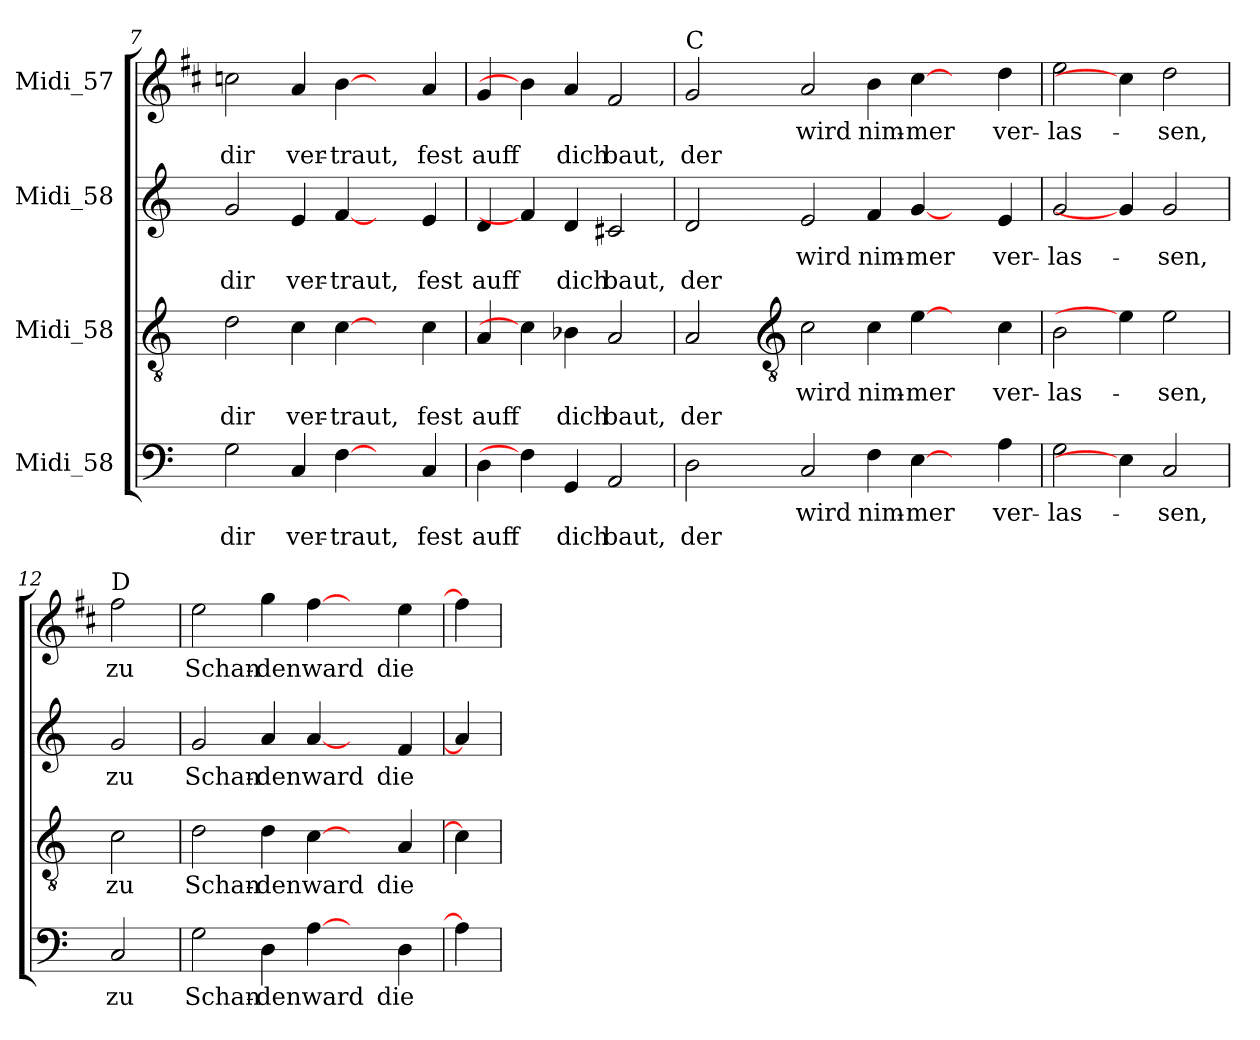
**kern	**text	**text	**kern	**text	**text	**kern	**text	**text	**kern	**text	**text
*part4	*part4	*part4	*part3	*part3	*part3	*part2	*part2	*part2	*part1	*part1	*part1
*staff4	*staff4	*staff4	*staff3	*staff3	*staff3	*staff2	*staff2	*staff2	*staff1	*staff1	*staff1
*I"Midi_58	*	*	*I"Midi_58	*	*	*I"Midi_58	*	*	*I"Midi_57	*	*
*clefF4	*	*	*clefGv2	*	*	*clefG2	*	*	*clefG2	*	*
*	*	*	*	*	*	*	*	*	*ITrd1c2	*	*
*k[]	*	*	*k[]	*	*	*k[]	*	*	*k[]	*	*
*C:	*	*	*C:	*	*	*C:	*	*	*C:	*	*
=7	=7	=7	=7	=7	=7	=7	=7	=7	=7	=7	=7
!	!	!LO:LY:b	!	!	!LO:LY:b	!	!	!LO:LY:b	!	!	!LO:LY:b
2G	.	dir	2d	.	dir	2g	.	dir	2b-X	.	dir
!	!	!LO:LY:b	!	!	!LO:LY:b	!	!	!LO:LY:b	!	!	!LO:LY:b
4C	.	ver-	4c	.	ver-	4e	.	ver-	4g	.	ver-
!	!	!LO:LY:b	!	!	!LO:LY:b	!	!	!LO:LY:b	!	!	!LO:LY:b
[4F	.	-traut,	[4c	.	-traut,	[4f	.	-traut,	[4a	.	-traut,
4ryy	.	.	4ryy	.	.	4ryy	.	.	4ryy	.	.
!	!	!LO:LY:b	!	!	!LO:LY:b	!	!	!LO:LY:b	!	!	!LO:LY:b
4C	.	fest	4c	.	fest	4e	.	fest	4g	.	fest
=8	=8	=8	=8	=8	=8	=8	=8	=8	=8	=8	=8
!	!	!LO:LY:b	!	!	!LO:LY:b	!	!	!LO:LY:b	!	!	!LO:LY:b
4D	.	auff	4A	.	auff	4d	.	auff	4f	.	auff
4F]	.	.	4c]	.	.	4f]	.	.	4a]	.	.
!	!	!LO:LY:b	!	!	!LO:LY:b	!	!	!LO:LY:b	!	!	!LO:LY:b
4GG	.	dich	4B-X	.	dich	4d	.	dich	4g	.	dich
!	!	!LO:LY:b	!	!	!LO:LY:b	!	!	!LO:LY:b	!	!	!LO:LY:b
2AA	.	baut,	2A	.	baut,	2c#X	.	baut,	2e	.	baut,
=9	=9	=9	=9	=9	=9	=9	=9	=9	=9	=9	=9
!	!	!	!	!	!	!	!	!	!LO:TX:a:t=C	!	!
!	!	!LO:LY:b	!	!	!LO:LY:b	!	!	!LO:LY:b	!	!	!LO:LY:b
2D	.	der	2A	.	der	2d	.	der	2f	.	der
!!LO:LB:g=z
=10-	=10-	=10-	=10-	=10-	=10-	=10-	=10-	=10-	=10-	=10-	=10-
*	*	*	*clefGv2	*	*	*	*	*	*	*	*
!	!LO:LY:b	!	!	!LO:LY:b	!	!	!LO:LY:b	!	!	!LO:LY:b	!
2C	wird	.	2c	wird	.	2e	wird	.	2g	wird	.
!	!LO:LY:b	!	!	!LO:LY:b	!	!	!LO:LY:b	!	!	!LO:LY:b	!
4F	nim-	.	4c	nim-	.	4f	nim-	.	4a	nim-	.
!	!LO:LY:b	!	!	!LO:LY:b	!	!	!LO:LY:b	!	!	!LO:LY:b	!
[4E	-mer	.	[4e	-mer	.	[4g	-mer	.	[4b	-mer	.
4ryy	.	.	4ryy	.	.	4ryy	.	.	4ryy	.	.
!	!LO:LY:b	!	!	!LO:LY:b	!	!	!LO:LY:b	!	!	!LO:LY:b	!
4A	ver-	.	4c	ver-	.	4e	ver-	.	4cc	ver-	.
=11	=11	=11	=11	=11	=11	=11	=11	=11	=11	=11	=11
!	!LO:LY:b	!	!	!LO:LY:b	!	!	!LO:LY:b	!	!	!LO:LY:b	!
2G	-las-	.	2B	-las-	.	2g	-las-	.	2dd	-las-	.
4E]	.	.	4e]	.	.	4g]	.	.	4b]	.	.
!	!LO:LY:b	!	!	!LO:LY:b	!	!	!LO:LY:b	!	!	!LO:LY:b	!
2C	-sen,	.	2e	-sen,	.	2g	-sen,	.	2cc	-sen,	.
=12	=12	=12	=12	=12	=12	=12	=12	=12	=12	=12	=12
!	!	!	!	!	!	!	!	!	!LO:TX:a:t=D	!	!
!	!LO:LY:b	!	!	!LO:LY:b	!	!	!LO:LY:b	!	!	!LO:LY:b	!
2C	zu	.	2c	zu	.	2g	zu	.	2ee	zu	.
=13	=13	=13	=13	=13	=13	=13	=13	=13	=13	=13	=13
!	!LO:LY:b	!	!	!LO:LY:b	!	!	!LO:LY:b	!	!	!LO:LY:b	!
2G	Schan-	.	2d	Schan-	.	2g	Schan-	.	2dd	Schan-	.
!	!LO:LY:b	!	!	!LO:LY:b	!	!	!LO:LY:b	!	!	!LO:LY:b	!
4D	-den	.	4d	-den	.	4a	-den	.	4ff	-den	.
!	!LO:LY:b	!	!	!LO:LY:b	!	!	!LO:LY:b	!	!	!LO:LY:b	!
[4A	ward	.	[4c	ward	.	[4a	ward	.	[4ee	ward	.
4ryy	.	.	4ryy	.	.	4ryy	.	.	4ryy	.	.
!	!LO:LY:b	!	!	!LO:LY:b	!	!	!LO:LY:b	!	!	!LO:LY:b	!
4D	die	.	4A	die	.	4f	die	.	4dd	die	.
=14	=14	=14	=14	=14	=14	=14	=14	=14	=14	=14	=14
4A]	.	.	4c]	.	.	4a]	.	.	4ee]	.	.
=	=	=	=	=	=	=	=	=	=	=	=
*-	*-	*-	*-	*-	*-	*-	*-	*-	*-	*-	*-
